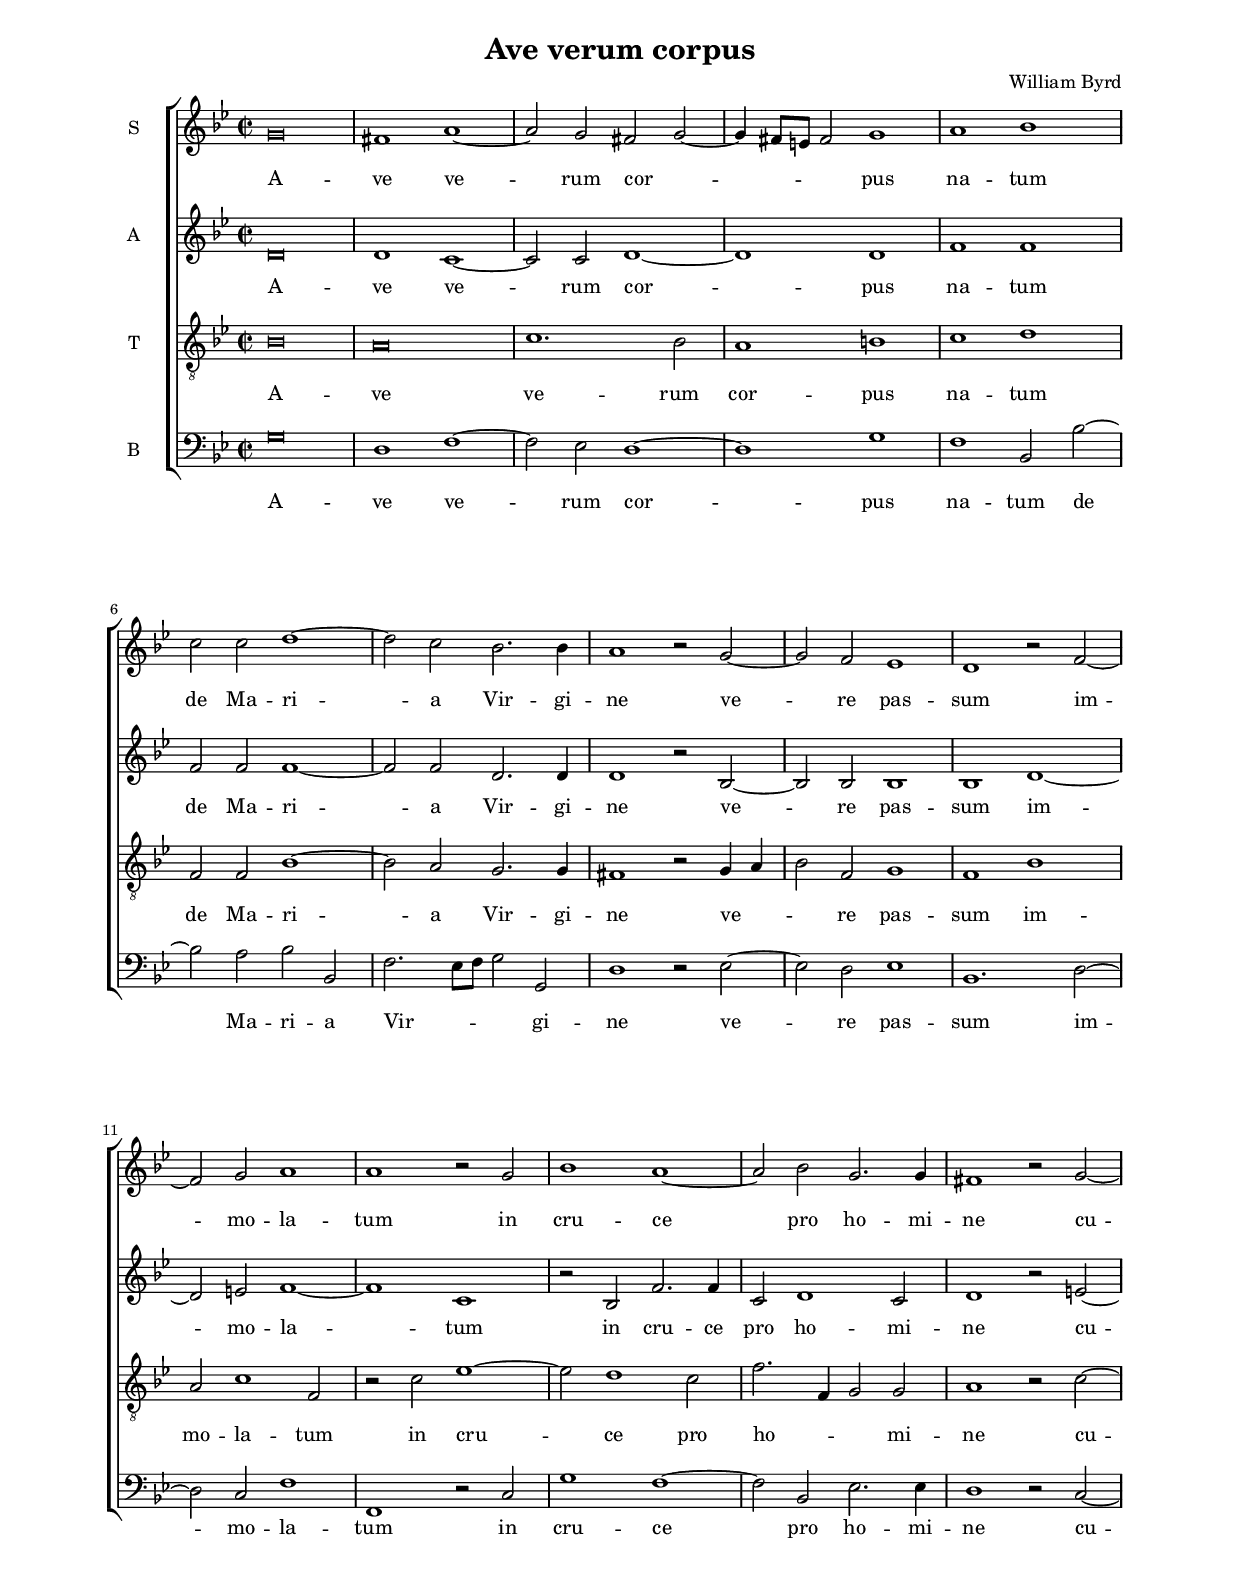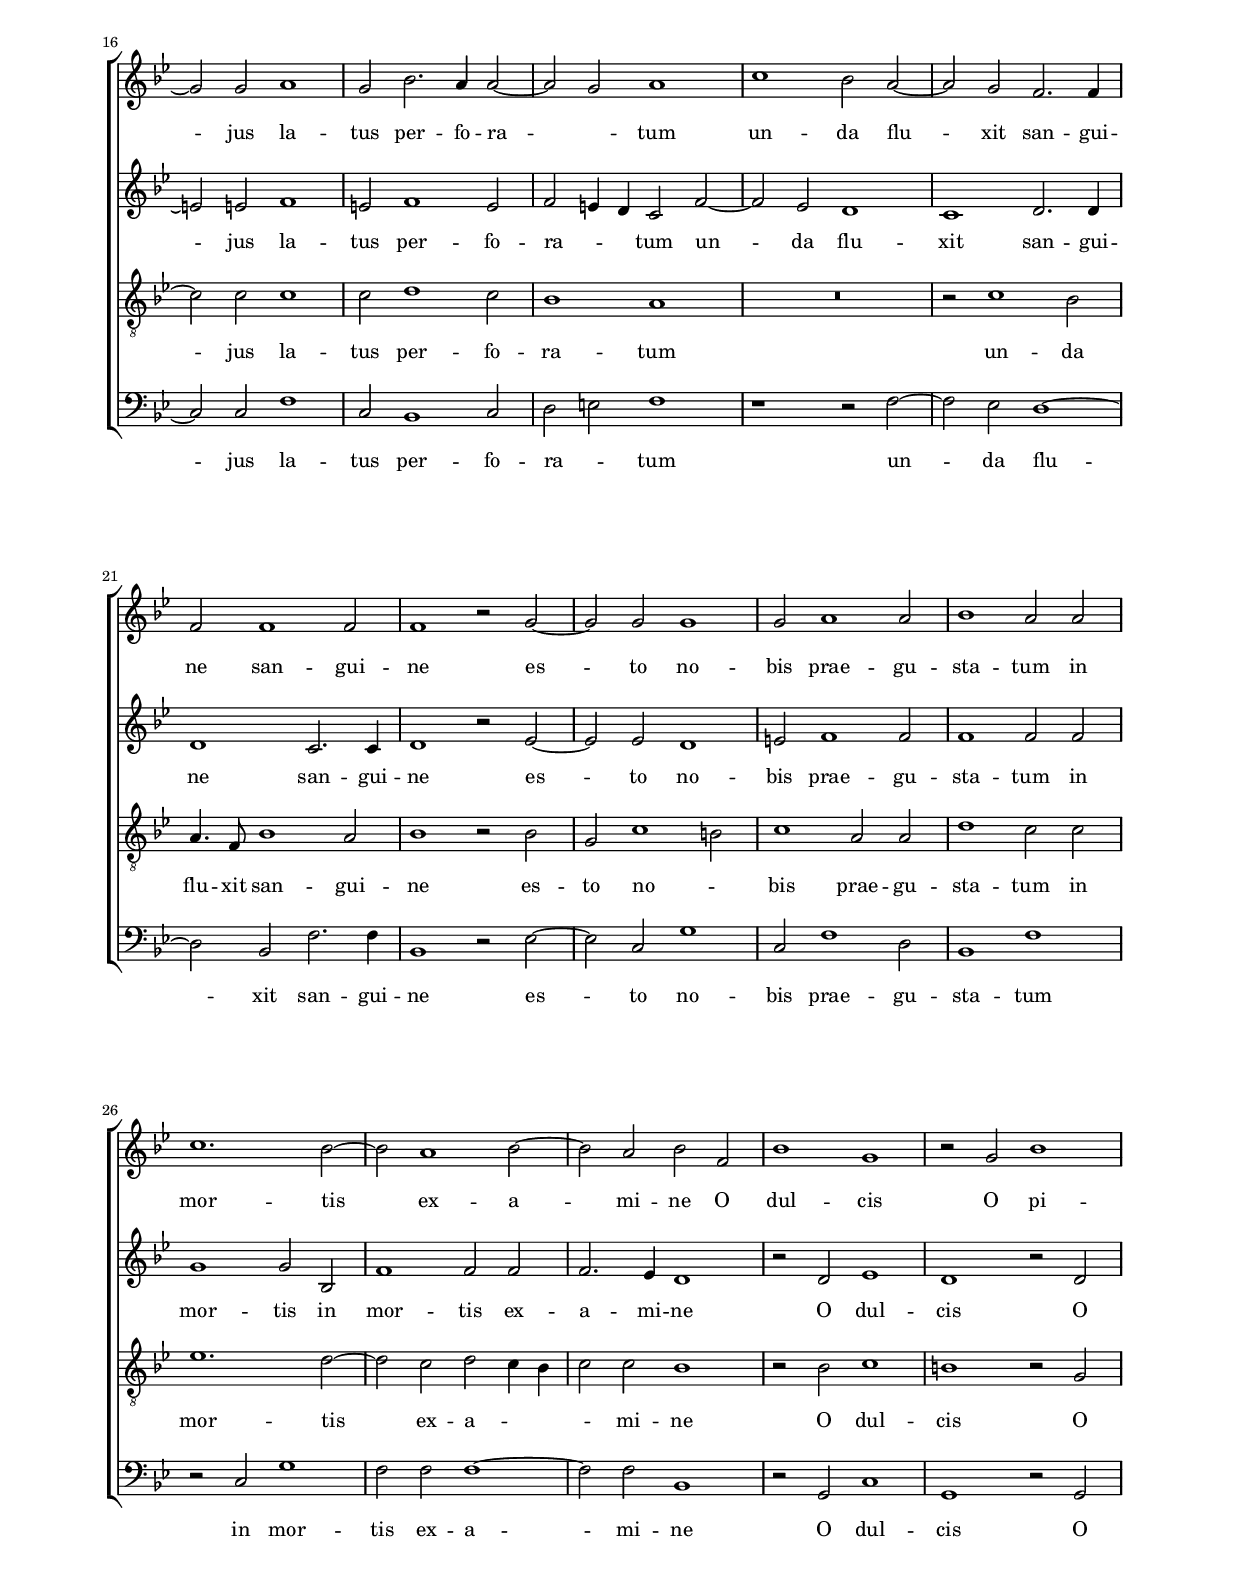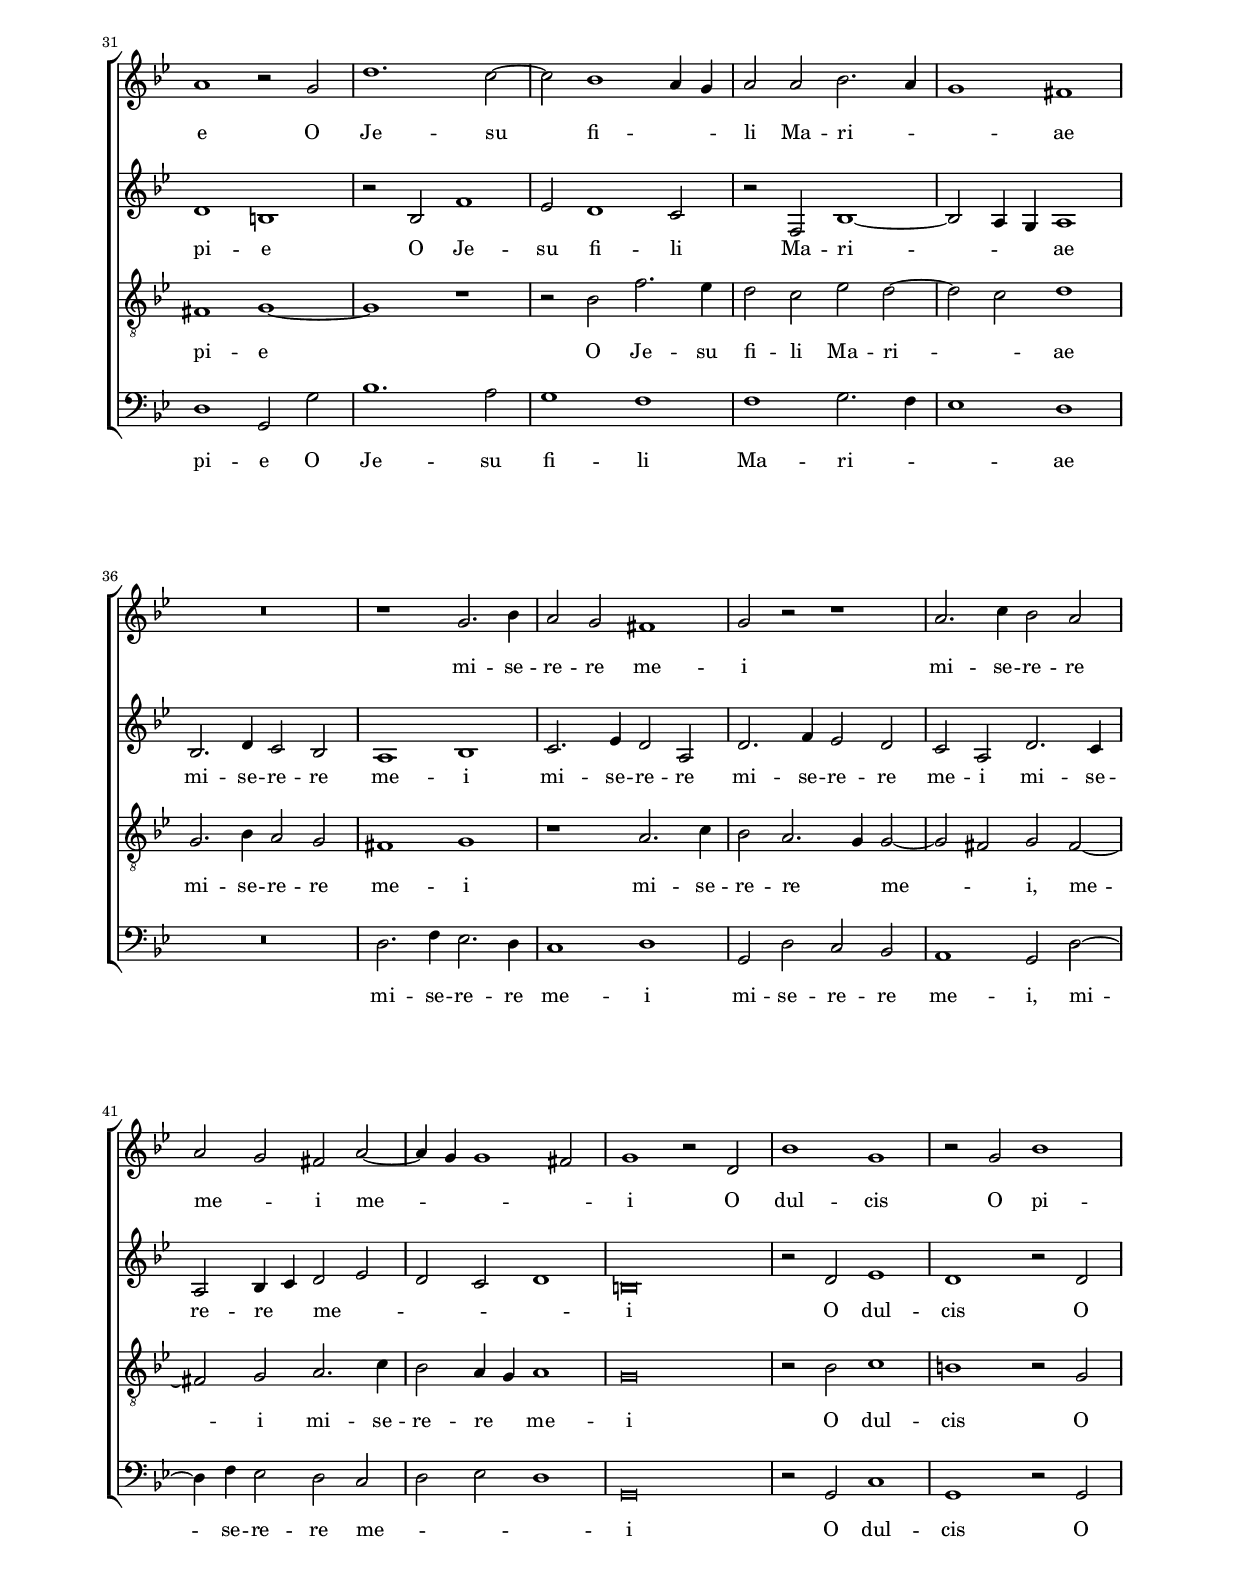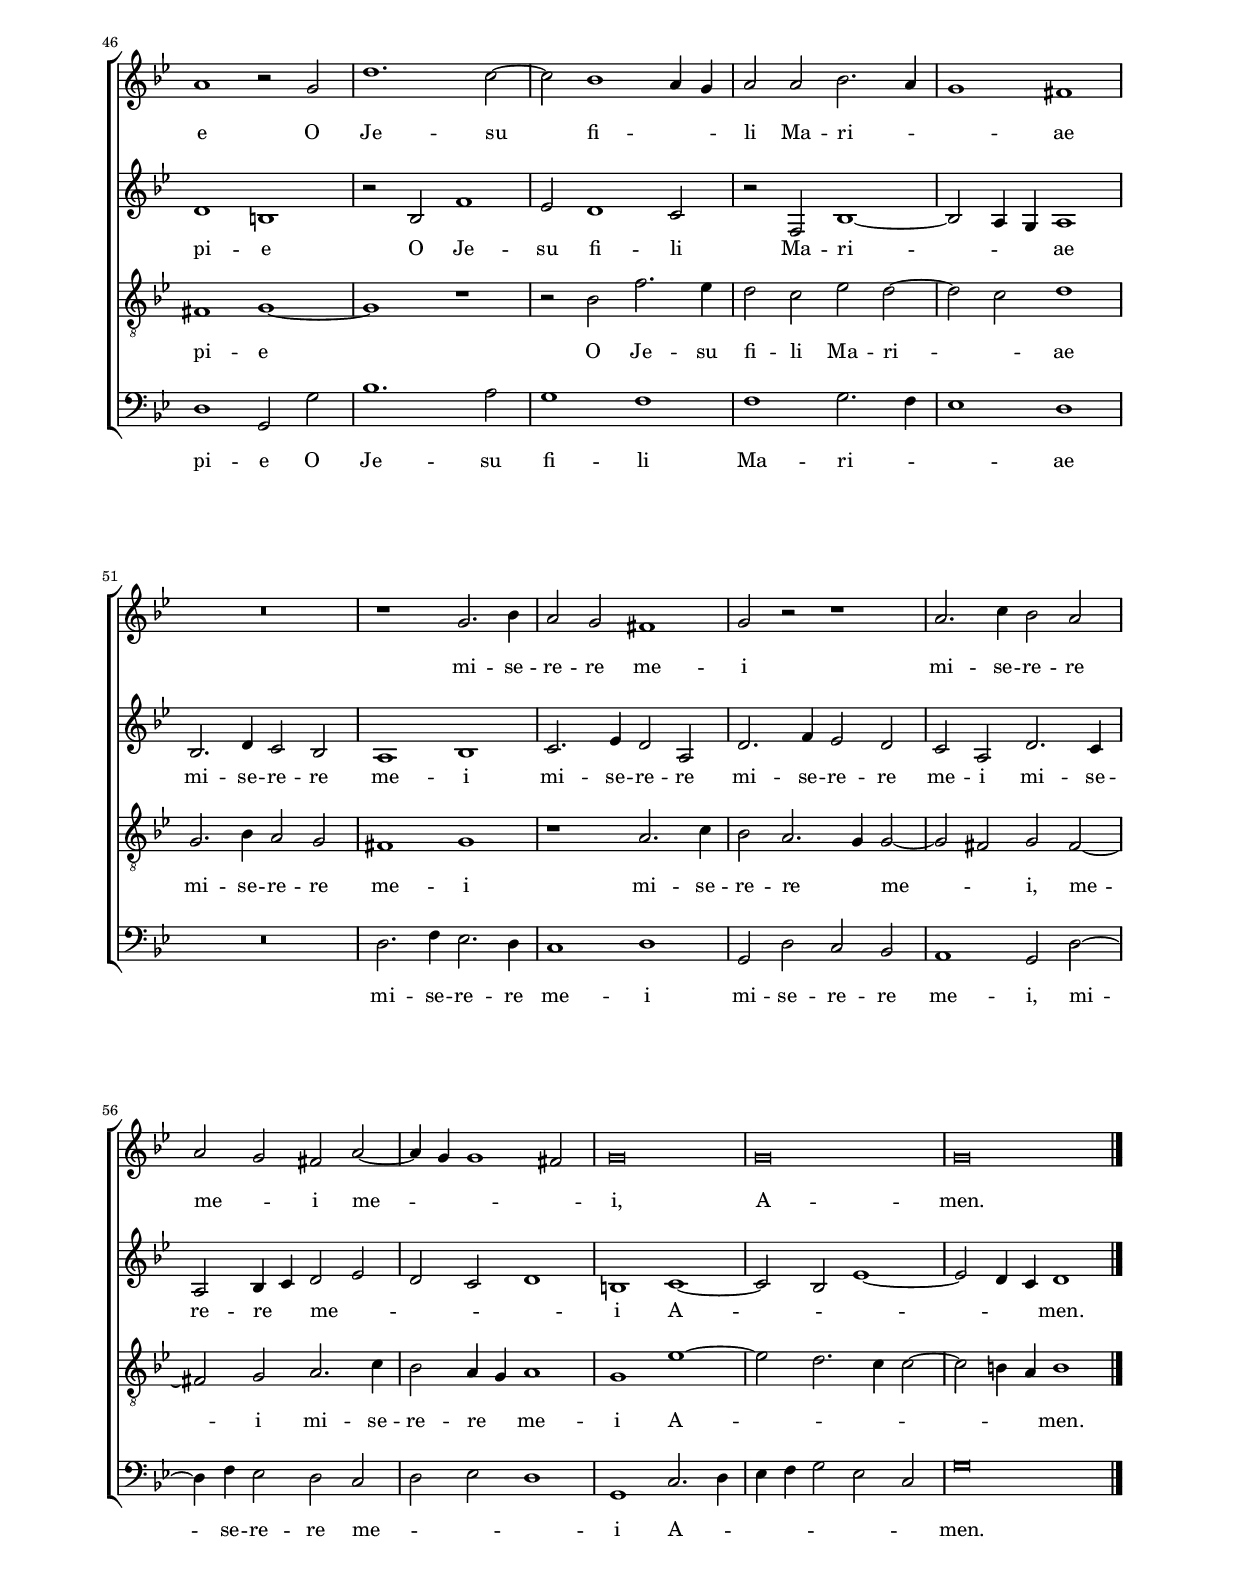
\header
{
  title="Ave verum corpus"
  composer="William Byrd"
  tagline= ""
}

\version "2.16.0"
\include "deutsch.ly"
#(set-global-staff-size 16)
#(ly:set-option 'point-and-click #f)

	
global = {
	\key b \major
	\time 2/2 \set Score.measureLength = #(ly:make-moment 2 1)
	}

	ficta = { \once \set suggestAccidentals = ##t }
	
	forget = #(define-music-function (parser location music) (ly:music?) #{
		\accidentalStyle "forget"
		$music
		\accidentalStyle "default"
		#})


\paper
	{
	top-margin = 2 \cm
	bottom-margin = 2 \cm
	left-margin = 2 \cm
	line-width = 17 \cm
	ragged-bottom = ##f
	ragged-last-bottom = ##t
	print-page-number = ##f
	system-system-spacing = #'((basic-distance . 20) (minimum-distance . 14) (padding . 8) (strechability . 50))
	systems-per-page = 3
%	min-systems-per-page = 3
	}


cantus =  \relative c''
	{
	g\breve
	fis1 a~
	a2 g fis g~
	g4 fis8 e fis2 g1
%5
	a1 b |
	c2 c d1~
	d2 c b2. b4
	a1 r2 g~
	g2 f es1
%10
	d1 r2 f~ |
	f2 g a1
	a1 r2 g
	b1 a~
	a2 b g2. g4
%15
	fis1 r2 g2~ |
	g2 g a1
	g2 b2. a4 a2~
	a2 g a1
	c b2 a~
%20
	a2 g f2. f4 |
	f2 f1 f2
	f1 r2 g~
	g2 g g1
	g2 a1 a2
%25
	b1 a2 a |
	c1. b2~
	b2 a1 b2~
	b2 a b f
	b1 g
%30
	r2 g b1 |
	a1 r2 g
	d'1. c2~
	c2 b1 a4 g
	a2 a b2. a4
%35
	g1 fis |
	R\breve
	r1 g2. b4
	a2 g fis1
	g2 r r1
%40
	a2. c4 b2 a |
	a2 g fis a~
	a4 g g1 fis2
	g1 r2 d
	b'1 g
%45
	r2 g b1 |
	a1 r2 g
	d'1. c2~
	c2 b1 a4 g
	a2 a b2. a4
%50
	g1 fis |
	R\breve
	r1 g2. b4
	a2 g fis1
	g2 r r1
%55
	a2. c4 b2 a |
	a2 g fis a~
	a4 g4 g1 fis2
	g\breve
	g\breve
%60
	g\breve \bar "|."
	}


altus =  \relative c'
        {
	 d\breve
	 d1 c~
	 c2 c d1~
	 d1 d
	 f1 f 
	 f2 f f1~
	 f2 f d2. d4
	 d1 r2 b~
	 b2 b b1
	 b1 d~
	 d2 e f1~
	 f1 c
	 r2 b f'2. f4
	 c2 d1 c2
	 d1 r2 e~
	 e2 e f1
	 e2 f1 e2
	 f2 e4 d c2 f~
	 f2 es d1
	 c1 d2. d4
	 d1 c2. c4
	 d1 r2 es~
	 es2 es d1
	 e2 f1 f2
	 f1 f2 f
	 g1 g2 b,
	 f'1 f2 f
	 f2. es4 d1
	 r2 d es1
	 d1 r2 d
	 d1 h
	 r2 b f'1
	 es2 d1 c2
	 r2 f, b1~
	 b2 a4 g a1 
	 b2. d4 c2 b
	 a1 b
	 c2. es4 d2 a
	 d2. f4 es2 d
	 c2 a d2. c4
	 a2 b4 c d2 es
	 d2 c d1
	 h\breve
	 r2 d es1
	 d1 r2 d 
	 d1 h
	 r2 b f'1
	 es2 d1 c2
	 r2 f, b1~
	 b2 a4 g a1
	 b2. d4 c2 b
	 a1 b
	 c2. es4 d2 a
	 d2. f4 es2 d
	 c2 a d2. c4
	 a2 b4 c d2 es
	 d2 c d1
	 h1 c~
	 c2 b es1~
	 es2 d4 c d1
	}


tenor =  \relative c'
	{
	b\breve
	a\breve
	c1. b2
	a1 h
	c1 d
	f,2 f b1~
	b2 a g2. g4
	fis1 r2 g4 a
	b2 f g1
	f1 b
	a2 c1 f,2
	r2 c' es1~
	es2 d1 c2
	f2. f,4 g2 g
	a1 r2 c~
	c2 c c1
	c2 d1 c2
	b1 a
	R\breve
	r2 c1 b2
	a4. f8 b1 a2
	b1 r2 b
	g2 c1 h2
	c1 a2 a
	d1 c2 c
	es1. d2~
	d2 c d c4 b
	c2 c b1
	r2 b c1
	h1 r2 g
	fis1 g~
	g1 r
	r2 b f'2. es4
	d2 c es d~
	d2 c d1
	g,2. b4 a2 g
	fis1 g
	r1 a2. c4
	b2 a2. g4 g2~
	g2 fis g fis~
	fis2 g a2. c4
	b2 a4 g a1
	g\breve
	r2 b c1
	h1 r2 g
	fis1 g~
	g1 r
	r2 b f'2. es4
	d2 c es d~
	d2 c d1
	g,2. b4 a2 g
	fis1 g
	r1 a2. c4
	b2 a2. g4 g2~
	g2 fis g fis~
	fis2 g a2. c4
	b2 a4 g a1
	g1 es'~
	es2 d2. c4 c2~
	c2 h4 a h1
        }


bassus  =  \relative c
	{
	g'\breve
	d1 f~
	f2 es d1~
	d1 g
	f1 b,2 b'~
	b2 a b b,
	f'2. es8 f g2 g,
	d'1 r2 es~
	es2 d es1
	b1. d2~
	d2 c f1
	f,1 r2 c'
	g'1 f~
	f2 b, es2. es4
	d1 r2 c~
	c2 c f1
	c2 b1 c2
	d2 e f1
	r1 r2 f~
	f2 es d1~
	d2 b f'2. f4
	b,1 r2 es~
	es2 c g'1
	c,2 f1 d2
	b1 f' 
	r2 c g'1
	f2 f f1~
	f2 f b,1
	r2 g c1
	g1 r2 g2
	d'1 g,2 g'
	b1. a2
	g1 f
	f1 g2. f4
	es1 d
	R\breve
	d2. f4 es2. d4
	c1 d
	g,2 d' c b
	a1 g2 d'~
	d4 f es2 d c
	d2 es d1
	g,\breve
	r2 g c1
	g1 r2 g2
	d'1 g,2 g'
	b1. a2
	g1 f
	f1 g2. f4
	es1 d
	R\breve
	d2. f4 es2. d4
	c1 d
	g,2 d' c b
	a1 g2 d'~
	d4 f es2 d c
	d2 es d1
	g,1 c2. d4
	es4 f g2 es c
	g'\breve
	}

lyricscantus = \lyricmode {
	A -- ve ve -- rum cor -- _ _ _ _ pus na -- tum de Ma -- ri -- a Vir -- gi -- ne
	ve -- re pas -- sum im -- mo -- la -- tum in cru -- ce pro ho -- mi -- ne
	cu -- jus la -- tus per -- fo -- ra -- _ tum un -- da flu -- xit san -- gui -- ne san -- gui -- ne
	es -- to no -- bis prae -- gu -- sta -- tum in mor -- tis ex -- a -- mi -- ne
	O dul -- cis O pi -- e O Je -- su fi -- _ _ li Ma -- ri -- _ _ ae
	mi -- se -- re -- re me -- i mi -- se -- re -- re me -- _ i me -- _ _ _ i
	O dul -- cis O pi -- e O Je -- su fi -- _ _ li Ma -- ri -- _ _ ae
	mi -- se -- re -- re me -- i mi -- se -- re -- re me -- _ i me -- _ _ _ i,
	A -- men.
	}


lyricsaltus = \lyricmode {
	A -- ve ve -- rum cor -- pus na -- tum de Ma -- ri -- a Vir -- gi -- ne
	ve -- re pas -- sum im -- mo -- la -- tum in cru -- ce pro ho -- mi -- ne
	cu -- jus la -- tus per -- fo -- ra -- _ _ tum un -- da flu -- xit san -- gui -- ne san -- gui -- ne
	es -- to no -- bis prae -- gu -- sta -- tum in mor -- tis in mor -- tis ex -- a -- mi -- ne
	O dul -- cis O pi -- e O Je -- su fi -- li Ma -- ri -- _ _ ae
	mi -- se -- re -- re me -- i mi -- se -- re -- re mi -- se -- re -- re me -- i mi -- se -- re -- re _ me -- _ _ _ _ i
	O dul -- cis O pi -- e O Je -- su fi -- li Ma -- ri -- _ _ ae
	mi -- se -- re -- re me -- i mi -- se -- re -- re mi -- se -- re -- re me -- i mi -- se -- re -- re _ me -- _ _ _ _ i
	A -- _ _ _ _ men.
	}


lyricstenor = \lyricmode {
	A -- ve ve -- rum cor -- pus na -- tum de Ma -- ri -- a Vir -- gi -- ne
	ve -- _ _ re pas -- sum im -- mo -- la -- tum in cru -- ce pro ho -- _ _ mi -- ne
	cu -- jus la -- tus per -- fo -- ra -- tum un -- da flu -- xit san -- gui -- ne
	es -- to no -- _ bis prae -- gu -- sta -- tum in mor -- tis ex -- a -- _ _ _ mi -- ne
	O dul -- cis O pi -- e O Je -- su fi -- li Ma -- ri -- _ ae
	mi -- se -- re -- re me -- i mi -- se -- re -- re _ me -- _ i, me -- i mi -- se -- re -- re _ me -- i
	O dul -- cis O pi -- e O Je -- su fi -- li Ma -- ri -- _ ae
	mi -- se -- re -- re me -- i mi -- se -- re -- re _ me -- _ i, me -- i mi -- se -- re -- re _ me -- i
	A -- _ _ _ _ _ men.
	}


lyricsbassus = \lyricmode {
	A -- ve ve -- rum cor -- pus na -- tum de Ma -- ri -- a Vir -- _ _ _ gi -- ne
	ve -- re pas -- sum im -- mo -- la -- tum in cru -- ce pro ho -- mi -- ne
	cu -- jus la -- tus per -- fo -- ra -- _ tum un -- da flu -- xit san -- gui -- ne
	es -- to no -- bis prae -- gu -- sta -- tum in mor -- tis ex -- a -- mi -- ne
	O dul -- cis O pi -- e O Je -- su fi -- li Ma -- ri -- _ _ ae
	mi -- se -- re -- re me -- i mi -- se -- re -- re me -- i, mi -- se -- re -- re me -- _ _ _ i
	O dul -- cis O pi -- e O Je -- su fi -- li Ma -- ri -- _ _ ae
	mi -- se -- re -- re me -- i mi -- se -- re -- re me -- i, mi -- se -- re -- re me -- _ _ _ i
	A -- _ _ _ _ _ _ men.
	}


\score
{  
	\new ChoirStaff \with { \override StaffGrouper #'staff-staff-spacing #'basic-distance = #12 }
	<<

	\new Staff << \global
	\new Voice="v1" {
		\set Staff.instrumentName="S"
		\set Staff.midiInstrument = "reed organ"
		\clef "treble"
		\cantus }
	\new Lyrics \lyricsto "v1" {\lyricscantus }
	>>


	\new Staff << \global
	\new Voice="v2" {
		\set Staff.instrumentName="A"
		\set Staff.midiInstrument = "reed organ"
		\clef "treble" 
		\altus}
	\new Lyrics \lyricsto "v2" {\lyricsaltus }
	>>


	\new Staff << \global
	\new Voice="v3" {
		\set Staff.instrumentName="T"
		\set Staff.midiInstrument = "reed organ"
		\clef "G_8"
		\tenor }
	\new Lyrics \lyricsto "v3" {\lyricstenor }
	>>


	\new Staff << \global
	\new Voice="v4" {
		\set Staff.instrumentName="B"
		\set Staff.midiInstrument = "reed organ"
		\clef "bass" 
		\bassus }
	\new Lyrics \lyricsto "v4" {\lyricsbassus}
	>>

	>>

	\layout
	{
	indent = 1 \cm
	\context { \Score \override StaffGrouper #'staff-staff-spacing #'basic-distance = #14 }
	\context { \Lyrics \override VerticalAxisGroup #'nonstaff-relatedstaff-spacing #'basic-distance = #7 }
	\context { \Staff \override TimeSignature #'break-visibility = #end-of-line-invisible }
%	\context { \Staff \override InstrumentName #'X-offset = #'-25 }
%	\context { \Voice \override Slur #'transparent = ##t }
	\context { \Voice \override AccidentalSuggestion #'avoid-slur = #'ignore }
	\context { \Voice \override AccidentalSuggestion #'outside-staff-priority = ##f }
	\context { \Score \override BarNumber #'padding = #2 }
	\context { \Voice \override NoteHead #'style = #'baroque }
	}

\midi
	{
    	\tempo 2 = 90
	}
	
}


% EOF